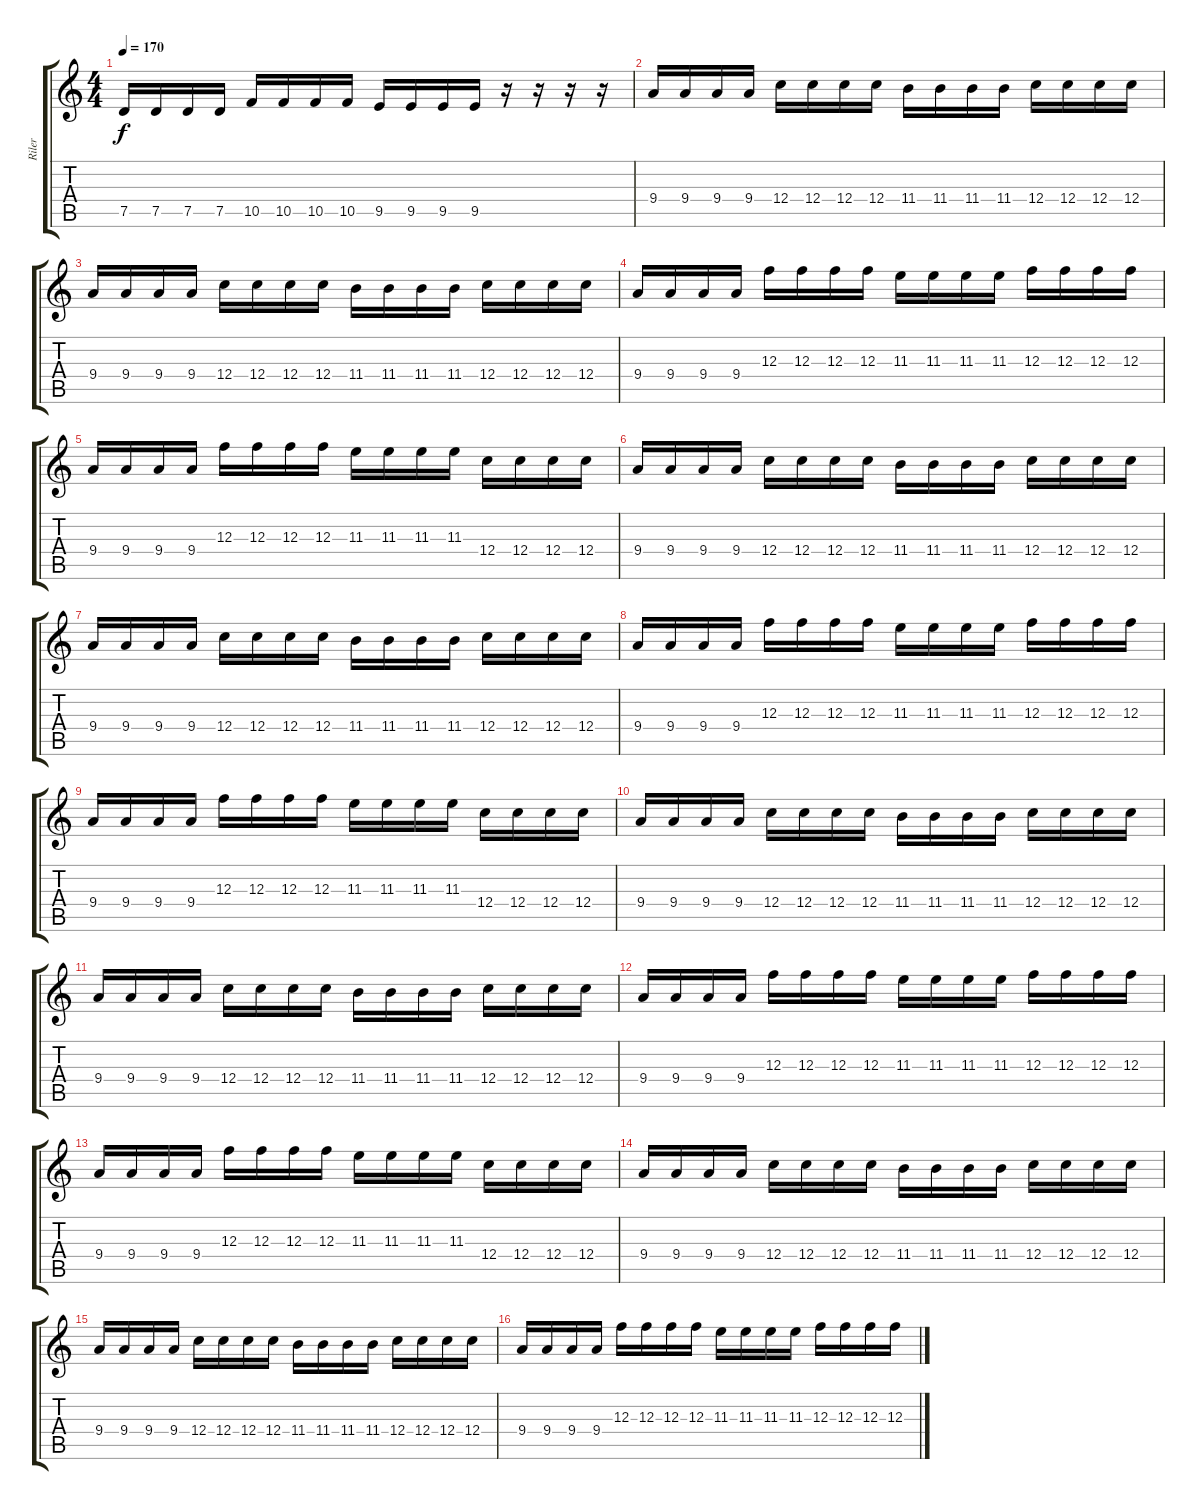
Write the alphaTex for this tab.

\track ("Riler" "Riler") {instrument distortionguitar}
\staff {score tabs}
\tuning (D4 A3 F3 C3 G2 C2) {hide}
\ts (4 4)
\tempo 170
\clef g2
\ks c
7.5.16{dy f} 7.5.16 7.5.16 7.5.16 10.5.16 10.5.16 10.5.16 10.5.16 9.5.16 9.5.16 9.5.16 9.5.16 r.16 r.16 r.16 r.16 |
9.4.16 9.4.16 9.4.16 9.4.16 12.4.16 12.4.16 12.4.16 12.4.16 11.4.16 11.4.16 11.4.16 11.4.16 12.4.16 12.4.16 12.4.16 12.4.16 |
9.4.16 9.4.16 9.4.16 9.4.16 12.4.16 12.4.16 12.4.16 12.4.16 11.4.16 11.4.16 11.4.16 11.4.16 12.4.16 12.4.16 12.4.16 12.4.16 |
9.4.16 9.4.16 9.4.16 9.4.16 12.3.16 12.3.16 12.3.16 12.3.16 11.3.16 11.3.16 11.3.16 11.3.16 12.3.16 12.3.16 12.3.16 12.3.16 |
9.4.16 9.4.16 9.4.16 9.4.16 12.3.16 12.3.16 12.3.16 12.3.16 11.3.16 11.3.16 11.3.16 11.3.16 12.4.16 12.4.16 12.4.16 12.4.16 |
9.4.16 9.4.16 9.4.16 9.4.16 12.4.16 12.4.16 12.4.16 12.4.16 11.4.16 11.4.16 11.4.16 11.4.16 12.4.16 12.4.16 12.4.16 12.4.16 |
9.4.16 9.4.16 9.4.16 9.4.16 12.4.16 12.4.16 12.4.16 12.4.16 11.4.16 11.4.16 11.4.16 11.4.16 12.4.16 12.4.16 12.4.16 12.4.16 |
9.4.16 9.4.16 9.4.16 9.4.16 12.3.16 12.3.16 12.3.16 12.3.16 11.3.16 11.3.16 11.3.16 11.3.16 12.3.16 12.3.16 12.3.16 12.3.16 |
9.4.16 9.4.16 9.4.16 9.4.16 12.3.16 12.3.16 12.3.16 12.3.16 11.3.16 11.3.16 11.3.16 11.3.16 12.4.16 12.4.16 12.4.16 12.4.16 |
9.4.16 9.4.16 9.4.16 9.4.16 12.4.16 12.4.16 12.4.16 12.4.16 11.4.16 11.4.16 11.4.16 11.4.16 12.4.16 12.4.16 12.4.16 12.4.16 |
9.4.16 9.4.16 9.4.16 9.4.16 12.4.16 12.4.16 12.4.16 12.4.16 11.4.16 11.4.16 11.4.16 11.4.16 12.4.16 12.4.16 12.4.16 12.4.16 |
9.4.16 9.4.16 9.4.16 9.4.16 12.3.16 12.3.16 12.3.16 12.3.16 11.3.16 11.3.16 11.3.16 11.3.16 12.3.16 12.3.16 12.3.16 12.3.16 |
9.4.16 9.4.16 9.4.16 9.4.16 12.3.16 12.3.16 12.3.16 12.3.16 11.3.16 11.3.16 11.3.16 11.3.16 12.4.16 12.4.16 12.4.16 12.4.16 |
9.4.16 9.4.16 9.4.16 9.4.16 12.4.16 12.4.16 12.4.16 12.4.16 11.4.16 11.4.16 11.4.16 11.4.16 12.4.16 12.4.16 12.4.16 12.4.16 |
9.4.16 9.4.16 9.4.16 9.4.16 12.4.16 12.4.16 12.4.16 12.4.16 11.4.16 11.4.16 11.4.16 11.4.16 12.4.16 12.4.16 12.4.16 12.4.16 |
9.4.16 9.4.16 9.4.16 9.4.16 12.3.16 12.3.16 12.3.16 12.3.16 11.3.16 11.3.16 11.3.16 11.3.16 12.3.16 12.3.16 12.3.16 12.3.16
